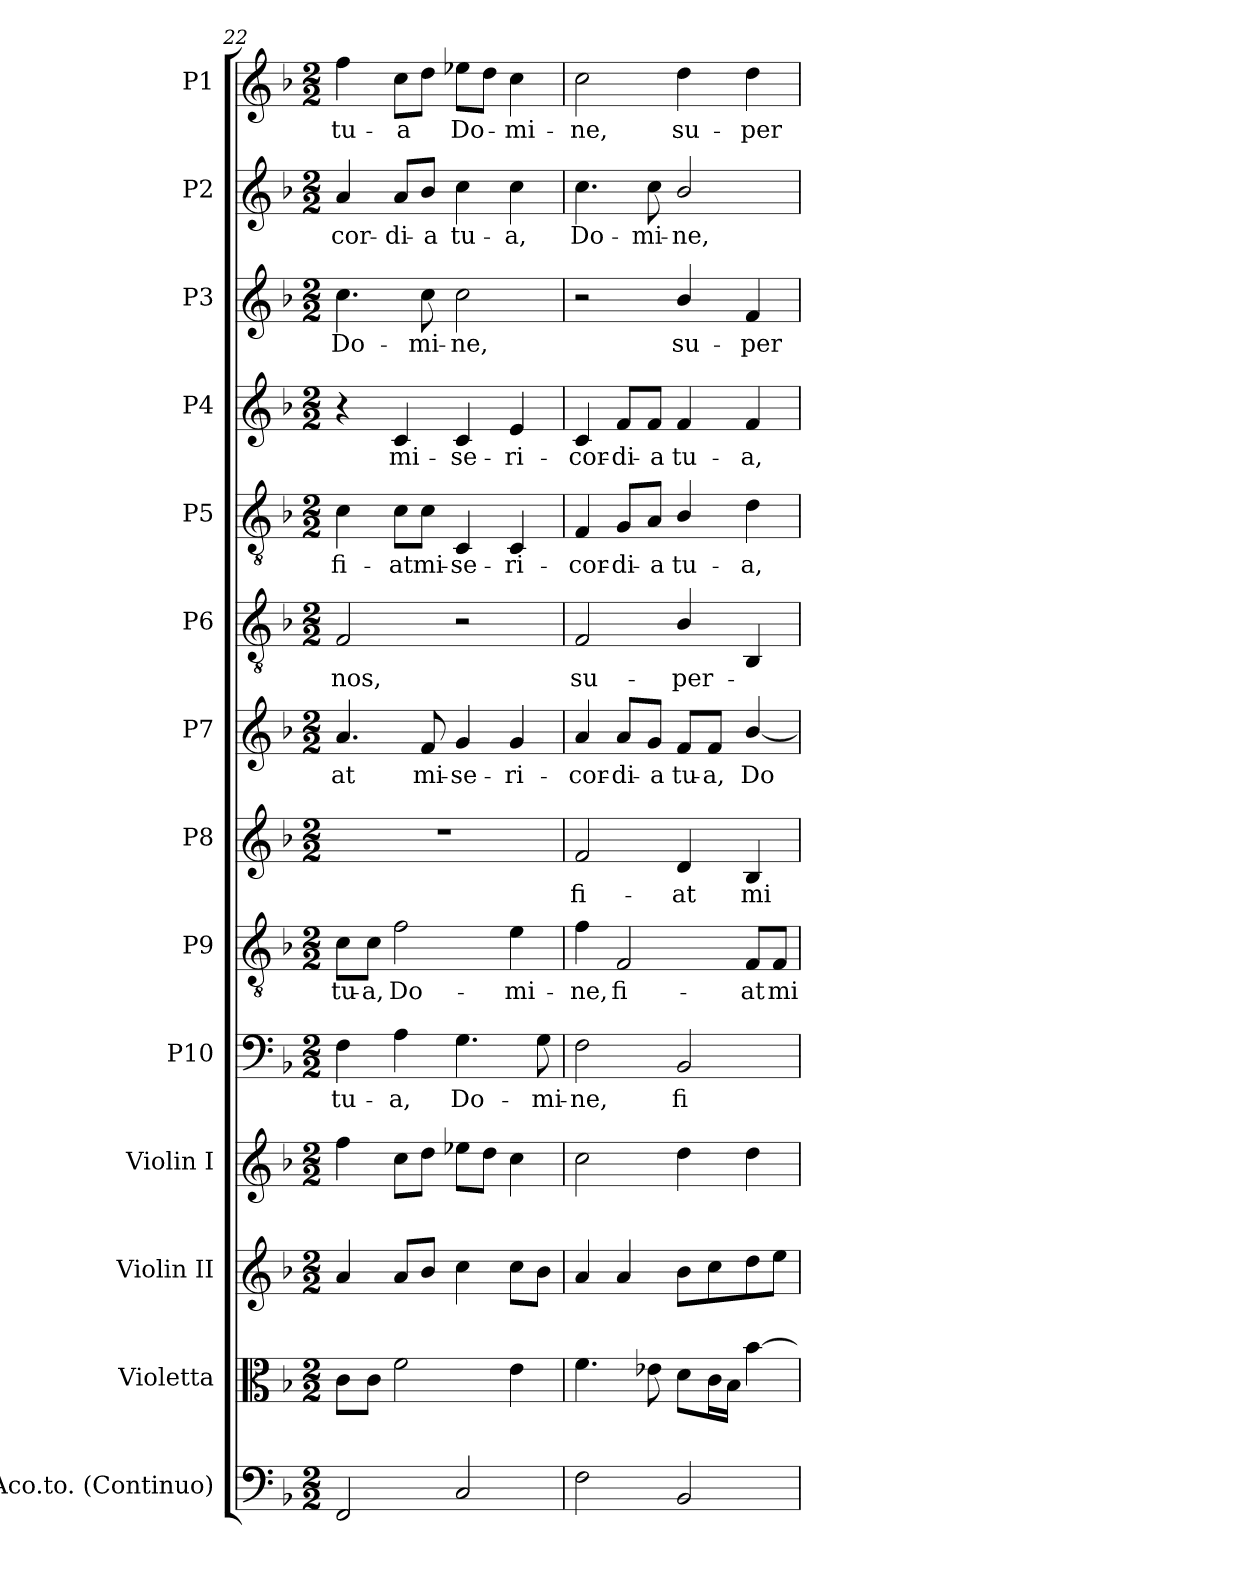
**kern	**kern	**kern	**kern	**kern	**text	**kern	**text	**kern	**text	**kern	**text	**kern	**text	**kern	**text	**kern	**text	**kern	**text	**kern	**text	**kern	**text
*part14	*part13	*part12	*part11	*part10	*part10	*part9	*part9	*part8	*part8	*part7	*part7	*part6	*part6	*part5	*part5	*part4	*part4	*part3	*part3	*part2	*part2	*part1	*part1
*staff14	*staff13	*staff12	*staff11	*staff10	*staff10	*staff9	*staff9	*staff8	*staff8	*staff7	*staff7	*staff6	*staff6	*staff5	*staff5	*staff4	*staff4	*staff3	*staff3	*staff2	*staff2	*staff1	*staff1
*I"Aco.to. (Continuo)	*I"Violetta	*I"Violin II	*I"Violin I	*I"P10	*	*I"P9	*	*I"P8	*	*I"P7	*	*I"P6	*	*I"P5	*	*I"P4	*	*I"P3	*	*I"P2	*	*I"P1	*
*I'Cont.	*I'Vla.	*I'Vln. II	*I'Vln. I	*	*	*	*	*	*	*	*	*	*	*	*	*	*	*	*	*	*	*	*
!!LO:PB:g=z
*clefF4	*clefC3	*clefG2	*clefG2	*clefF4	*	*clefGv2	*	*clefG2	*	*clefG2	*	*clefGv2	*	*clefGv2	*	*clefG2	*	*clefG2	*	*clefG2	*	*clefG2	*
*	*	*	*	*	*	*ITrd7c12	*	*	*	*	*	*ITrd7c12	*	*ITrd7c12	*	*	*	*	*	*	*	*	*
*k[b-]	*k[b-]	*k[b-]	*k[b-]	*k[b-]	*	*k[b-]	*	*k[b-]	*	*k[b-]	*	*k[b-]	*	*k[b-]	*	*k[b-]	*	*k[b-]	*	*k[b-]	*	*k[b-]	*
*F:	*F:	*F:	*F:	*F:	*	*F:	*	*F:	*	*F:	*	*F:	*	*F:	*	*F:	*	*F:	*	*F:	*	*F:	*
*M2/2	*M2/2	*M2/2	*M2/2	*M2/2	*	*M2/2	*	*M2/2	*	*M2/2	*	*M2/2	*	*M2/2	*	*M2/2	*	*M2/2	*	*M2/2	*	*M2/2	*
=22	=22	=22	=22	=22	=22	=22	=22	=22	=22	=22	=22	=22	=22	=22	=22	=22	=22	=22	=22	=22	=22	=22	=22
!	!	!	!	!	!LO:LY:b:color=#000000	!	!	!	!	!	!	!	!	!	!	!	!	!	!	!	!	!	!
!	!	!	!	!	!	!	!LO:LY:b:color=#000000	!	!	!	!	!	!	!	!	!	!	!	!	!	!	!	!
!	!	!	!	!	!	!	!	!	!	!	!LO:LY:b:color=#000000	!	!	!	!	!	!	!	!	!	!	!	!
!	!	!	!	!	!	!	!	!	!	!	!	!	!LO:LY:b:color=#000000	!	!	!	!	!	!	!	!	!	!
!	!	!	!	!	!	!	!	!	!	!	!	!	!	!	!LO:LY:b:color=#000000	!	!	!	!	!	!	!	!
!	!	!	!	!	!	!	!	!	!	!	!	!	!	!	!	!	!	!	!LO:LY:b:color=#000000	!	!	!	!
!	!	!	!	!	!	!	!	!	!	!	!	!	!	!	!	!	!	!	!	!	!LO:LY:b:color=#000000	!	!
!	!	!	!	!	!	!	!	!	!	!	!	!	!	!	!	!	!	!	!	!	!	!	!LO:LY:b:color=#000000
2FFi/	8ci\L	4ai/	4ffi\	4Fi\	tu-	8Ci\L	tu-	1r	.	4.ai/	-at	2FFi/	nos,	4Ci\	fi-	4r	.	4.cci\	Do-	4ai/	-cor-	4ffi\	tu-
!	!	!	!	!	!	!	!LO:LY:b:color=#000000	!	!	!	!	!	!	!	!	!	!	!	!	!	!	!	!
.	8ci\J	.	.	.	.	8Ci\J	-a,	.	.	.	.	.	.	.	.	.	.	.	.	.	.	.	.
!	!	!	!	!	!LO:LY:b:color=#000000	!	!	!	!	!	!	!	!	!	!	!	!	!	!	!	!	!	!
!	!	!	!	!	!	!	!LO:LY:b:color=#000000	!	!	!	!	!	!	!	!	!	!	!	!	!	!	!	!
!	!	!	!	!	!	!	!	!	!	!	!	!	!	!	!LO:LY:b:color=#000000	!	!	!	!	!	!	!	!
!	!	!	!	!	!	!	!	!	!	!	!	!	!	!	!	!	!LO:LY:b:color=#000000	!	!	!	!	!	!
!	!	!	!	!	!	!	!	!	!	!	!	!	!	!	!	!	!	!	!	!	!LO:LY:b:color=#000000	!	!
!	!	!	!	!	!	!	!	!	!	!	!	!	!	!	!	!	!	!	!	!	!	!	!LO:LY:b:color=#000000
.	2fi\	8ai/L	8cci\L	4Ai\	-a,	2Fi\	Do-	.	.	.	.	.	.	8Ci\L	-at	4ci/	mi-	.	.	8ai/L	-di-	8cci\L	-a
!	!	!	!	!	!	!	!	!	!	!	!LO:LY:b:color=#000000	!	!	!	!	!	!	!	!	!	!	!	!
!	!	!	!	!	!	!	!	!	!	!	!	!	!	!	!LO:LY:b:color=#000000	!	!	!	!	!	!	!	!
!	!	!	!	!	!	!	!	!	!	!	!	!	!	!	!	!	!	!	!LO:LY:b:color=#000000	!	!	!	!
!	!	!	!	!	!	!	!	!	!	!	!	!	!	!	!	!	!	!	!	!	!LO:LY:b:color=#000000	!	!
.	.	8b-i/J	8ddi\J	.	.	.	.	.	.	8fi/	mi-	.	.	8Ci\J	mi-	.	.	8cci\	-mi-	8b-i/J	-a	8ddi\J	.
!	!	!	!	!	!LO:LY:b:color=#000000	!	!	!	!	!	!	!	!	!	!	!	!	!	!	!	!	!	!
!	!	!	!	!	!	!	!	!	!	!	!LO:LY:b:color=#000000	!	!	!	!	!	!	!	!	!	!	!	!
!	!	!	!	!	!	!	!	!	!	!	!	!	!	!	!LO:LY:b:color=#000000	!	!	!	!	!	!	!	!
!	!	!	!	!	!	!	!	!	!	!	!	!	!	!	!	!	!LO:LY:b:color=#000000	!	!	!	!	!	!
!	!	!	!	!	!	!	!	!	!	!	!	!	!	!	!	!	!	!	!LO:LY:b:color=#000000	!	!	!	!
!	!	!	!	!	!	!	!	!	!	!	!	!	!	!	!	!	!	!	!	!	!LO:LY:b:color=#000000	!	!
!	!	!	!	!	!	!	!	!	!	!	!	!	!	!	!	!	!	!	!	!	!	!	!LO:LY:b:color=#000000
2Ci/	.	4cci\	8ee-Xi\L	4.Gi\	Do-	.	.	.	.	4gi/	-se-	2r	.	4CCi/	-se-	4ci/	-se-	2cci\	-ne,	4cci\	tu-	8ee-Xi\L	Do-
.	.	.	8ddi\J	.	.	.	.	.	.	.	.	.	.	.	.	.	.	.	.	.	.	8ddi\J	.
!	!	!	!	!	!	!	!LO:LY:b:color=#000000	!	!	!	!	!	!	!	!	!	!	!	!	!	!	!	!
!	!	!	!	!	!	!	!	!	!	!	!LO:LY:b:color=#000000	!	!	!	!	!	!	!	!	!	!	!	!
!	!	!	!	!	!	!	!	!	!	!	!	!	!	!	!LO:LY:b:color=#000000	!	!	!	!	!	!	!	!
!	!	!	!	!	!	!	!	!	!	!	!	!	!	!	!	!	!LO:LY:b:color=#000000	!	!	!	!	!	!
!	!	!	!	!	!	!	!	!	!	!	!	!	!	!	!	!	!	!	!	!	!LO:LY:b:color=#000000	!	!
!	!	!	!	!	!	!	!	!	!	!	!	!	!	!	!	!	!	!	!	!	!	!	!LO:LY:b:color=#000000
.	4ei\	8cci\L	4cci\	.	.	4Ei\	-mi-	.	.	4gi/	-ri-	.	.	4CCi/	-ri-	4ei/	-ri-	.	.	4cci\	-a,	4cci\	-mi-
!	!	!	!	!	!LO:LY:b:color=#000000	!	!	!	!	!	!	!	!	!	!	!	!	!	!	!	!	!	!
.	.	8b-i\J	.	8Gi\	-mi-	.	.	.	.	.	.	.	.	.	.	.	.	.	.	.	.	.	.
=23	=23	=23	=23	=23	=23	=23	=23	=23	=23	=23	=23	=23	=23	=23	=23	=23	=23	=23	=23	=23	=23	=23	=23
!	!	!	!	!	!LO:LY:b:color=#000000	!	!	!	!	!	!	!	!	!	!	!	!	!	!	!	!	!	!
!	!	!	!	!	!	!	!LO:LY:b:color=#000000	!	!	!	!	!	!	!	!	!	!	!	!	!	!	!	!
!	!	!	!	!	!	!	!	!	!LO:LY:b:color=#000000	!	!	!	!	!	!	!	!	!	!	!	!	!	!
!	!	!	!	!	!	!	!	!	!	!	!LO:LY:b:color=#000000	!	!	!	!	!	!	!	!	!	!	!	!
!	!	!	!	!	!	!	!	!	!	!	!	!	!LO:LY:b:color=#000000	!	!	!	!	!	!	!	!	!	!
!	!	!	!	!	!	!	!	!	!	!	!	!	!	!	!LO:LY:b:color=#000000	!	!	!	!	!	!	!	!
!	!	!	!	!	!	!	!	!	!	!	!	!	!	!	!	!	!LO:LY:b:color=#000000	!	!	!	!	!	!
!	!	!	!	!	!	!	!	!	!	!	!	!	!	!	!	!	!	!	!	!	!LO:LY:b:color=#000000	!	!
!	!	!	!	!	!	!	!	!	!	!	!	!	!	!	!	!	!	!	!	!	!	!	!LO:LY:b:color=#000000
2Fi\	4.fi\	4ai/	2cci\	2Fi\	-ne,	4Fi\	-ne,	2fi/	fi-	4ai/	-cor-	2FFi/	su-	4FFi/	-cor-	4ci/	-cor-	2r	.	4.cci\	Do-	2cci\	-ne,
!	!	!	!	!	!	!	!LO:LY:b:color=#000000	!	!	!	!	!	!	!	!	!	!	!	!	!	!	!	!
!	!	!	!	!	!	!	!	!	!	!	!LO:LY:b:color=#000000	!	!	!	!	!	!	!	!	!	!	!	!
!	!	!	!	!	!	!	!	!	!	!	!	!	!	!	!LO:LY:b:color=#000000	!	!	!	!	!	!	!	!
!	!	!	!	!	!	!	!	!	!	!	!	!	!	!	!	!	!LO:LY:b:color=#000000	!	!	!	!	!	!
.	.	4ai/	.	.	.	2FFi/	fi-	.	.	8ai/L	-di-	.	.	8GGi/L	-di-	8fi/L	-di-	.	.	.	.	.	.
!	!	!	!	!	!	!	!	!	!	!	!LO:LY:b:color=#000000	!	!	!	!	!	!	!	!	!	!	!	!
!	!	!	!	!	!	!	!	!	!	!	!	!	!	!	!LO:LY:b:color=#000000	!	!	!	!	!	!	!	!
!	!	!	!	!	!	!	!	!	!	!	!	!	!	!	!	!	!LO:LY:b:color=#000000	!	!	!	!	!	!
!	!	!	!	!	!	!	!	!	!	!	!	!	!	!	!	!	!	!	!	!	!LO:LY:b:color=#000000	!	!
.	8e-Xi\	.	.	.	.	.	.	.	.	8gi/J	-a	.	.	8AAi/J	-a	8fi/J	-a	.	.	8cci\	-mi-	.	.
!	!	!	!	!	!LO:LY:b:color=#000000	!	!	!	!	!	!	!	!	!	!	!	!	!	!	!	!	!	!
!	!	!	!	!	!	!	!	!	!LO:LY:b:color=#000000	!	!	!	!	!	!	!	!	!	!	!	!	!	!
!	!	!	!	!	!	!	!	!	!	!	!LO:LY:b:color=#000000	!	!	!	!	!	!	!	!	!	!	!	!
!	!	!	!	!	!	!	!	!	!	!	!	!	!LO:LY:b:color=#000000	!	!	!	!	!	!	!	!	!	!
!	!	!	!	!	!	!	!	!	!	!	!	!	!	!	!LO:LY:b:color=#000000	!	!	!	!	!	!	!	!
!	!	!	!	!	!	!	!	!	!	!	!	!	!	!	!	!	!LO:LY:b:color=#000000	!	!	!	!	!	!
!	!	!	!	!	!	!	!	!	!	!	!	!	!	!	!	!	!	!	!LO:LY:b:color=#000000	!	!	!	!
!	!	!	!	!	!	!	!	!	!	!	!	!	!	!	!	!	!	!	!	!	!LO:LY:b:color=#000000	!	!
!	!	!	!	!	!	!	!	!	!	!	!	!	!	!	!	!	!	!	!	!	!	!	!LO:LY:b:color=#000000
2BB-i/	8di\L	8b-i\L	4ddi\	2BB-i/	fi-	.	.	4di/	-at	8fi/L	tu-	4BB-i/	-per-	4BB-i/	tu-	4fi/	tu-	4b-i/	su-	2b-i/	-ne,	4ddi\	su-
!	!	!	!	!	!	!	!	!	!	!	!LO:LY:b:color=#000000	!	!	!	!	!	!	!	!	!	!	!	!
.	16ci\L	8cci\	.	.	.	.	.	.	.	8fi/J	-a,	.	.	.	.	.	.	.	.	.	.	.	.
.	16B-i\JJ	.	.	.	.	.	.	.	.	.	.	.	.	.	.	.	.	.	.	.	.	.	.
!	!	!	!	!	!	!	!LO:LY:b:color=#000000	!	!	!	!	!	!	!	!	!	!	!	!	!	!	!	!
!	!	!	!	!	!	!	!	!	!LO:LY:b:color=#000000	!	!	!	!	!	!	!	!	!	!	!	!	!	!
!	!	!	!	!	!	!	!	!	!	!	!LO:LY:b:color=#000000	!	!	!	!	!	!	!	!	!	!	!	!
!	!	!	!	!	!	!	!	!	!	!	!	!	!	!	!LO:LY:b:color=#000000	!	!	!	!	!	!	!	!
!	!	!	!	!	!	!	!	!	!	!	!	!	!	!	!	!	!LO:LY:b:color=#000000	!	!	!	!	!	!
!	!	!	!	!	!	!	!	!	!	!	!	!	!	!	!	!	!	!	!LO:LY:b:color=#000000	!	!	!	!
!	!	!	!	!	!	!	!	!	!	!	!	!	!	!	!	!	!	!	!	!	!	!	!LO:LY:b:color=#000000
.	[4b-i\	8ddi\	4ddi\	.	.	8FFi/L	-at	4B-i/	mi-	[4b-i/	Do-	4BBB-i/	.	4Di\	-a,	4fi/	-a,	4fi/	-per-	.	.	4ddi\	-per
!	!	!	!	!	!	!	!LO:LY:b:color=#000000	!	!	!	!	!	!	!	!	!	!	!	!	!	!	!	!
.	.	8eei\J	.	.	.	8FFi/J	mi-	.	.	.	.	.	.	.	.	.	.	.	.	.	.	.	.
=	=	=	=	=	=	=	=	=	=	=	=	=	=	=	=	=	=	=	=	=	=	=	=
*-	*-	*-	*-	*-	*-	*-	*-	*-	*-	*-	*-	*-	*-	*-	*-	*-	*-	*-	*-	*-	*-	*-	*-
